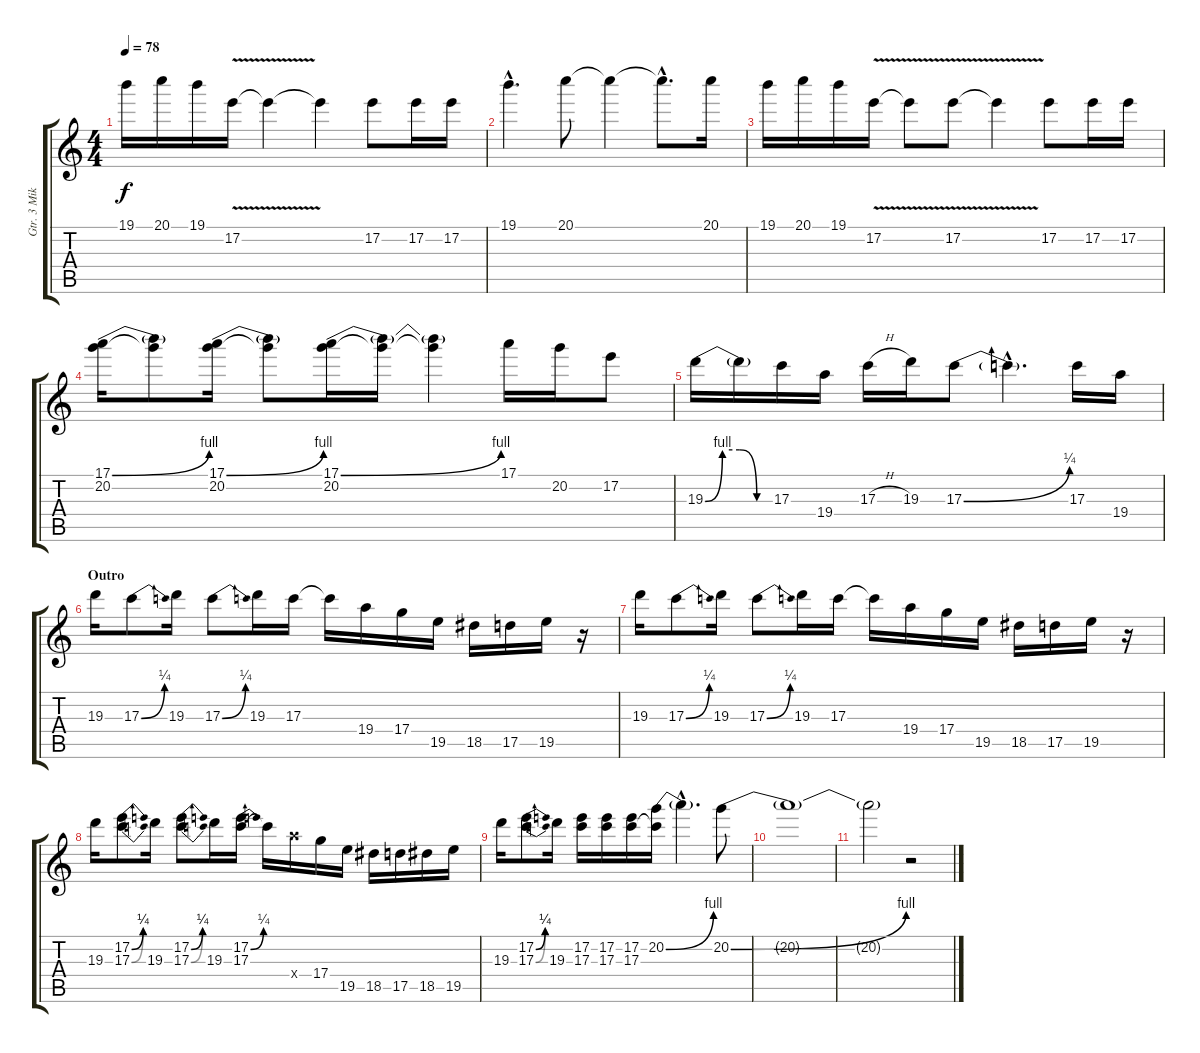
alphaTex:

\track ("Gtr. 3 Mike McCready w/dist," "Gtr. 3 Mik") {instrument overdrivenguitar}
\staff {score tabs}
\tuning (E4 B3 G3 D3 A2 E2) {hide}
\ts (4 4)
\tempo 78
\clef g2
\ks c
19.1.16{dy f} 20.1.16 19.1.16 17.2{v}.16 17.2{t}.4 17.2{t}.4 17.2.8 17.2.16 17.2.16 |
19.1{hac}.4{d} 20.1.8 20.1{t}.4 20.1{hac t}.8{d} 20.1.16 |
19.1.16 20.1.16 19.1.16 17.2{v}.16 17.2{t}.8 17.2{v}.8 17.2{t}.4 17.2.8 17.2.16 17.2.16 |
(17.1{be (bend 0 0 60 4)} 20.2).16 (17.1{t} 20.2{t}).8 (17.1{be (bend 0 0 60 4)} 20.2).16 (17.1{t} 20.2{t}).8 (17.1{be (bend 0 0 60 4)} 20.2).16 (17.1{t} 20.2{t}).16 (17.1{t} 20.2{t}).4 17.1.16 20.2.16 17.2.8 |
19.3{be (custom 0 0 15 4 30 4 45 0 60 0)}.16 19.3{t}.16 17.3.16 19.4.16 17.3{h}.16 19.3.16 17.3{be (bend 0 0 60 1)}.8 17.3{hac t}.4{d} 17.3.16 19.4.16 |
\section ("" "Outro")
19.3.16 17.3{be (bend 0 0 60 1)}.8 19.3.16 17.3{be (bend 0 0 60 1)}.8 19.3.16 17.3.16 17.3{t}.16 19.4.16 17.4.16 19.5.16 18.5.16 17.5.16 19.5.16 r.16 |
19.3.16 17.3{be (bend 0 0 60 1)}.8 19.3.16 17.3{be (bend 0 0 60 1)}.8 19.3.16 17.3.16 17.3{t}.16 19.4.16 17.4.16 19.5.16 18.5.16 17.5.16 19.5.16 r.16 |
19.3.16 (17.2{be (bend 0 0 60 1)} 17.3{be (bend 0 0 60 1)}).8 19.3.16 (17.2{be (bend 0 0 60 1)} 17.3{be (bend 0 0 60 1)}).8 19.3.16 (17.2{be (bend 0 0 60 1)} 17.3).16 17.3{t}.16 19.4{x}.16 17.4.16 19.5.16 18.5.16 17.5.16 18.5.16 19.5.16 |
19.3.16 (17.2{be (bend 0 0 60 1)} 17.3{be (bend 0 0 60 1)}).8 19.3.16 (17.2 17.3).16 (17.2 17.3).16 (17.2 17.3).16 (20.2{be (bend 0 0 60 4)} 17.3{t}).16 20.2{hac t}.4{d} 20.2{be (bend 0 0 60 4)}.8 |
20.2{t}.1 |
20.2{t}.2 r.2
